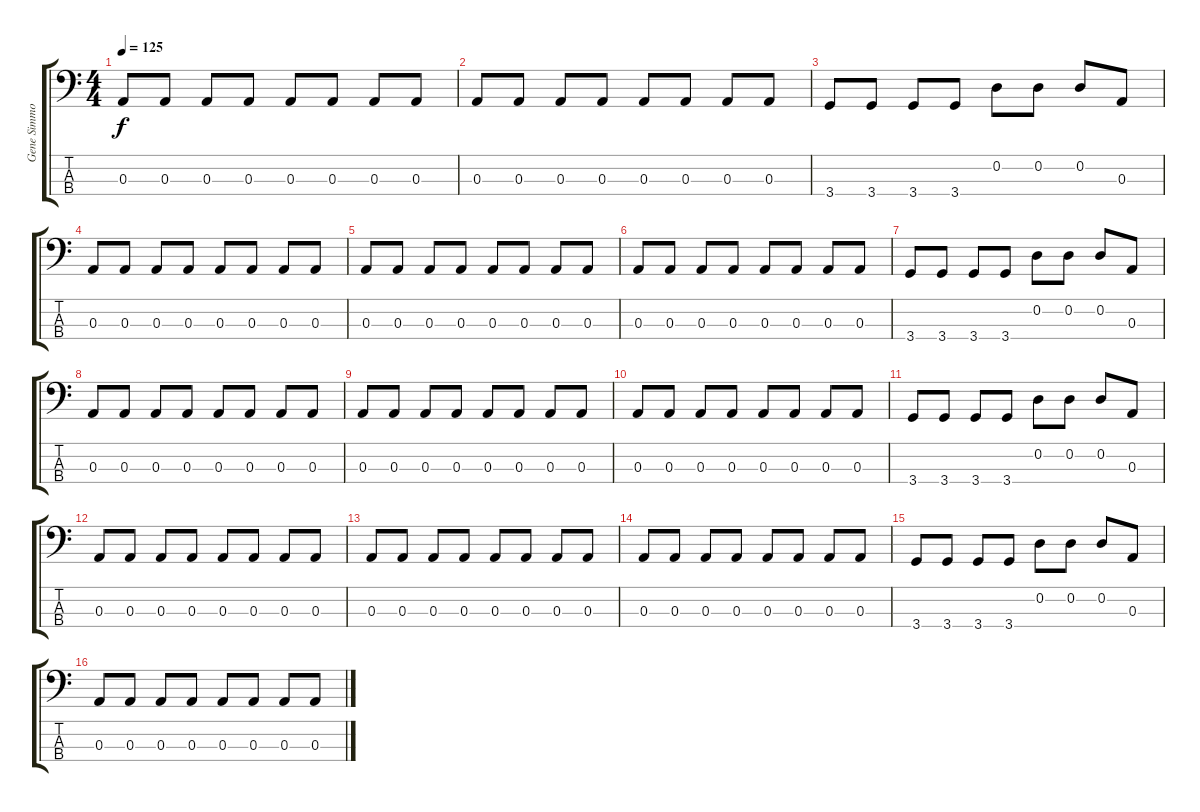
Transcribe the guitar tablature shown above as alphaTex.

\track ("Gene Simmons" "Gene Simmo") {instrument electricbasspick}
\staff {score tabs}
\tuning (G2 D2 A1 E1) {hide}
\ts (4 4)
\tempo 125
\clef f4
\ks c
0.3.8{dy f} 0.3.8 0.3.8 0.3.8 0.3.8 0.3.8 0.3.8 0.3.8 |
0.3.8 0.3.8 0.3.8 0.3.8 0.3.8 0.3.8 0.3.8 0.3.8 |
3.4.8 3.4.8 3.4.8 3.4.8 0.2.8 0.2.8 0.2.8 0.3.8 |
0.3.8 0.3.8 0.3.8 0.3.8 0.3.8 0.3.8 0.3.8 0.3.8 |
0.3.8 0.3.8 0.3.8 0.3.8 0.3.8 0.3.8 0.3.8 0.3.8 |
0.3.8 0.3.8 0.3.8 0.3.8 0.3.8 0.3.8 0.3.8 0.3.8 |
3.4.8 3.4.8 3.4.8 3.4.8 0.2.8 0.2.8 0.2.8 0.3.8 |
0.3.8 0.3.8 0.3.8 0.3.8 0.3.8 0.3.8 0.3.8 0.3.8 |
0.3.8 0.3.8 0.3.8 0.3.8 0.3.8 0.3.8 0.3.8 0.3.8 |
0.3.8 0.3.8 0.3.8 0.3.8 0.3.8 0.3.8 0.3.8 0.3.8 |
3.4.8 3.4.8 3.4.8 3.4.8 0.2.8 0.2.8 0.2.8 0.3.8 |
0.3.8 0.3.8 0.3.8 0.3.8 0.3.8 0.3.8 0.3.8 0.3.8 |
0.3.8 0.3.8 0.3.8 0.3.8 0.3.8 0.3.8 0.3.8 0.3.8 |
0.3.8 0.3.8 0.3.8 0.3.8 0.3.8 0.3.8 0.3.8 0.3.8 |
3.4.8 3.4.8 3.4.8 3.4.8 0.2.8 0.2.8 0.2.8 0.3.8 |
0.3.8 0.3.8 0.3.8 0.3.8 0.3.8 0.3.8 0.3.8 0.3.8
